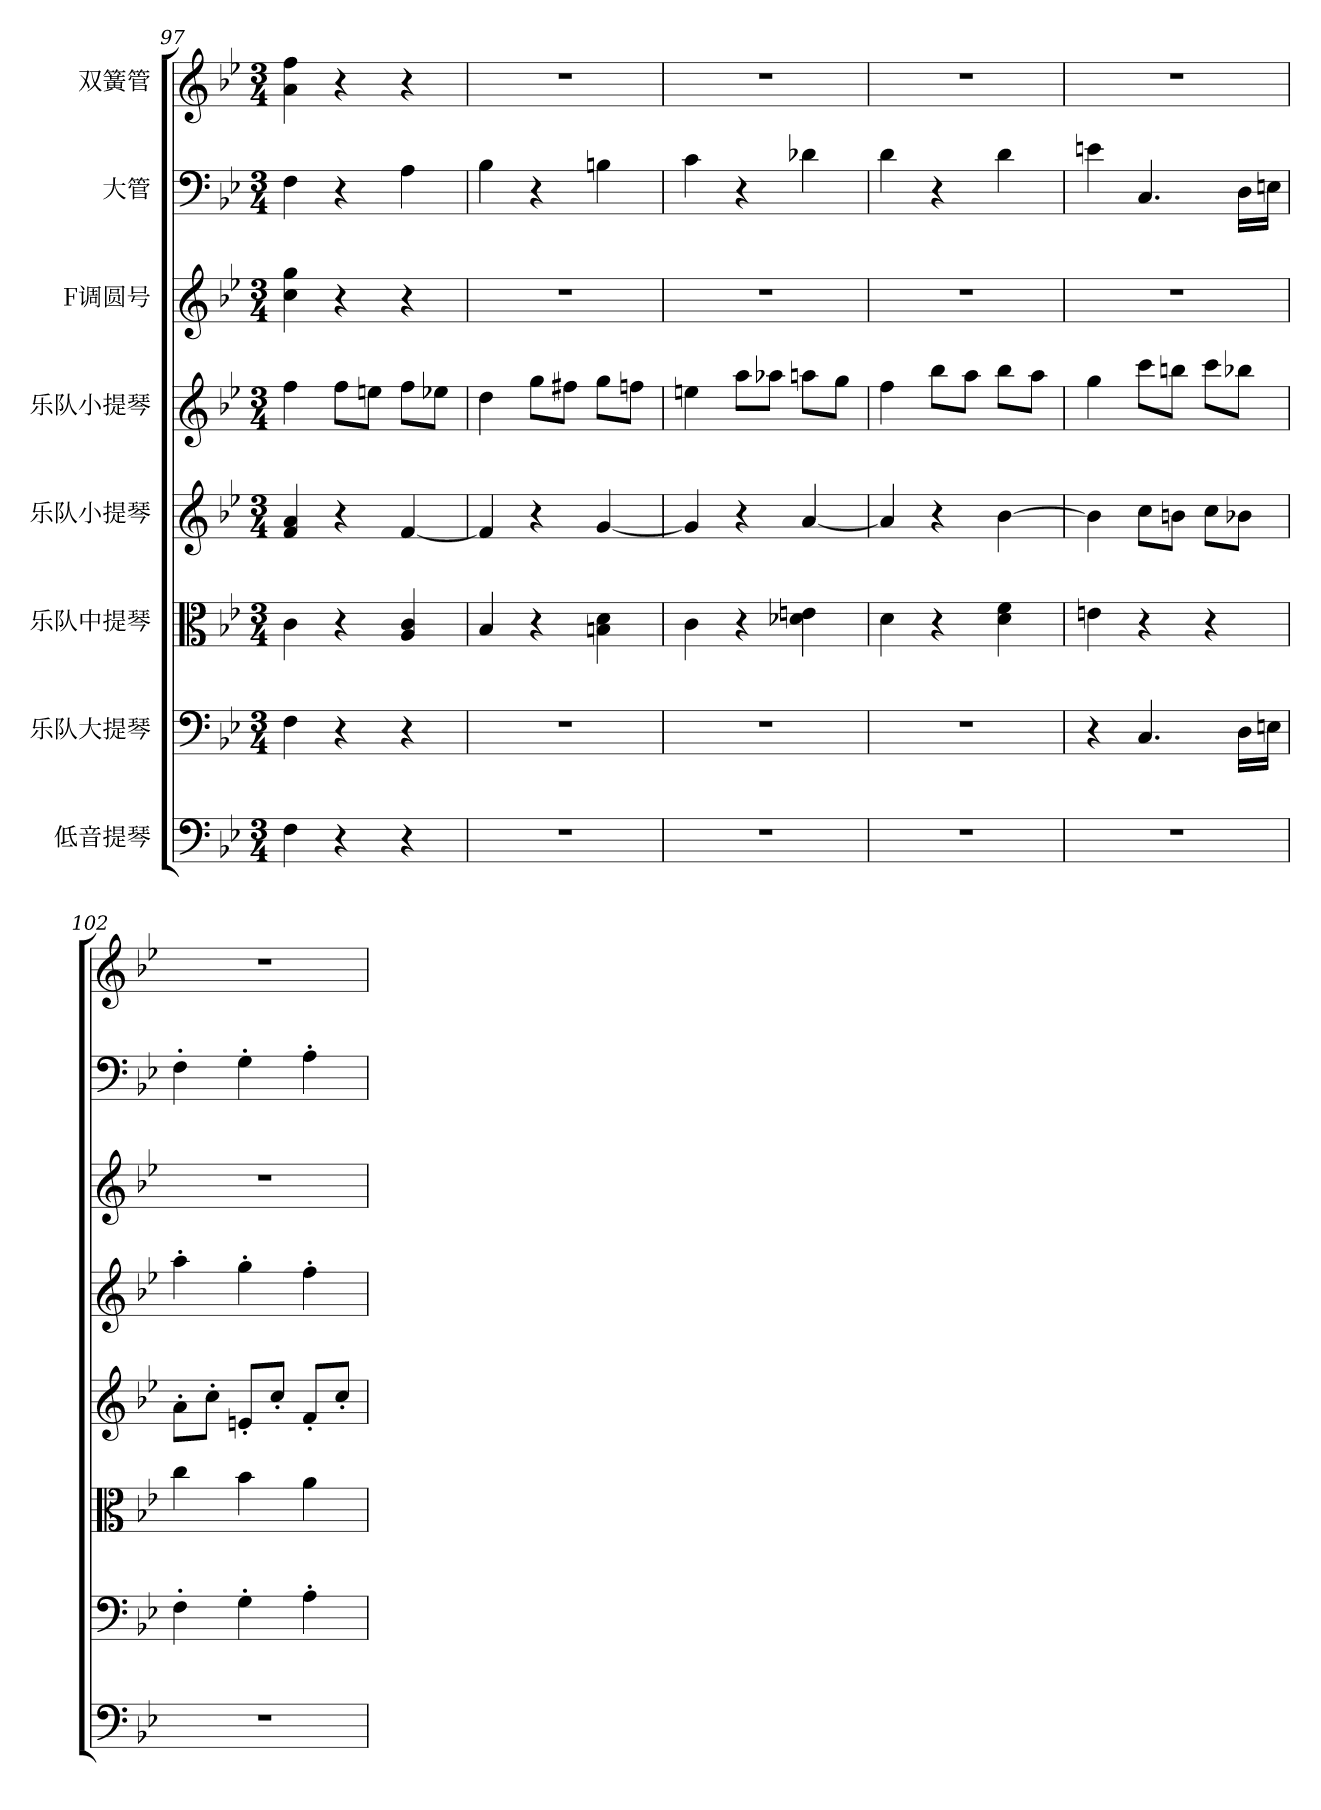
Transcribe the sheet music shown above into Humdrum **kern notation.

**kern	**kern	**kern	**kern	**kern	**kern	**kern	**kern
*part8	*part7	*part6	*part5	*part4	*part3	*part2	*part1
*staff8	*staff7	*staff6	*staff5	*staff4	*staff3	*staff2	*staff1
*I"低音提琴	*I"乐队大提琴	*I"乐队中提琴	*I"乐队小提琴	*I"乐队小提琴	*I"F调圆号	*I"大管	*I"双簧管
*clefF4	*clefF4	*clefC3	*clefG2	*clefG2	*clefG2	*clefF4	*clefG2
*ITrd7c12	*	*	*	*	*ITrd4c7	*	*
*k[b-e-]	*k[b-e-]	*k[b-e-]	*k[b-e-]	*k[b-e-]	*k[b-e-a-]	*k[b-e-]	*k[b-e-]
*M3/4	*M3/4	*M3/4	*M3/4	*M3/4	*M3/4	*M3/4	*M3/4
*MM167	*MM167	*MM167	*MM167	*MM167	*MM167	*MM167	*MM167
=97	=97	=97	=97	=97	=97	=97	=97
4FF\	4F\	4c\	4f/ 4a/	4ff\	4f\ 4cc\	4F\	4a\ 4ff\
4r	4r	4r	4r	8ff\L	4r	4r	4r
.	.	.	.	8een\J	.	.	.
4r	4r	4A/ 4c/	[4f/	8ff\L	4r	4A\	4r
.	.	.	.	8ee-X\J	.	.	.
=98	=98	=98	=98	=98	=98	=98	=98
*	*	*	*	*	*	*	*MM168
2.r	2.r	4B-/	4f/]	4dd\	2.r	4B-\	2.r
.	.	4r	4r	8gg\L	.	4r	.
.	.	.	.	8ff#X\J	.	.	.
.	.	4Bn\ 4d\	[4g/	8gg\L	.	4Bn\	.
.	.	.	.	8ffn\J	.	.	.
=99	=99	=99	=99	=99	=99	=99	=99
2.r	2.r	4c\	4g/]	4een\	2.r	4c\	2.r
.	.	4r	4r	8aa\L	.	4r	.
.	.	.	.	8aa-X\J	.	.	.
.	.	4d-X\ 4en\	[4a/	8aan\L	.	4d-X\	.
.	.	.	.	8gg\J	.	.	.
!!LO:PB:g=z
=100	=100	=100	=100	=100	=100	=100	=100
2.r	2.r	4d\	4a/]	4ff\	2.r	4d\	2.r
.	.	4r	4r	8bb-\L	.	4r	.
.	.	.	.	8aa\J	.	.	.
.	.	4d\ 4f\	[4b-\	8bb-\L	.	4d\	.
.	.	.	.	8aa\J	.	.	.
=101	=101	=101	=101	=101	=101	=101	=101
2.r	4r	4en\	4b-\]	4gg\	2.r	4en\	2.r
.	4.C/	4r	8cc\L	8ccc\L	.	4.C/	.
.	.	.	8bn\J	8bbn\J	.	.	.
.	.	4r	8cc\L	8ccc\L	.	.	.
.	16D\LL	.	8b-X\J	8bb-X\J	.	16D\LL	.
.	16En\JJ	.	.	.	.	16En\JJ	.
=102	=102	=102	=102	=102	=102	=102	=102
2.r	4F'\	4cc\	8a'\L	4aa'\	2.r	4F'\	2.r
.	.	.	8cc'\J	.	.	.	.
.	4G'\	4b-\	8en'/L	4gg'\	.	4G'\	.
.	.	.	8cc'/J	.	.	.	.
.	4A'\	4a\	8f'/L	4ff'\	.	4A'\	.
.	.	.	8cc'/J	.	.	.	.
=	=	=	=	=	=	=	=
*-	*-	*-	*-	*-	*-	*-	*-
